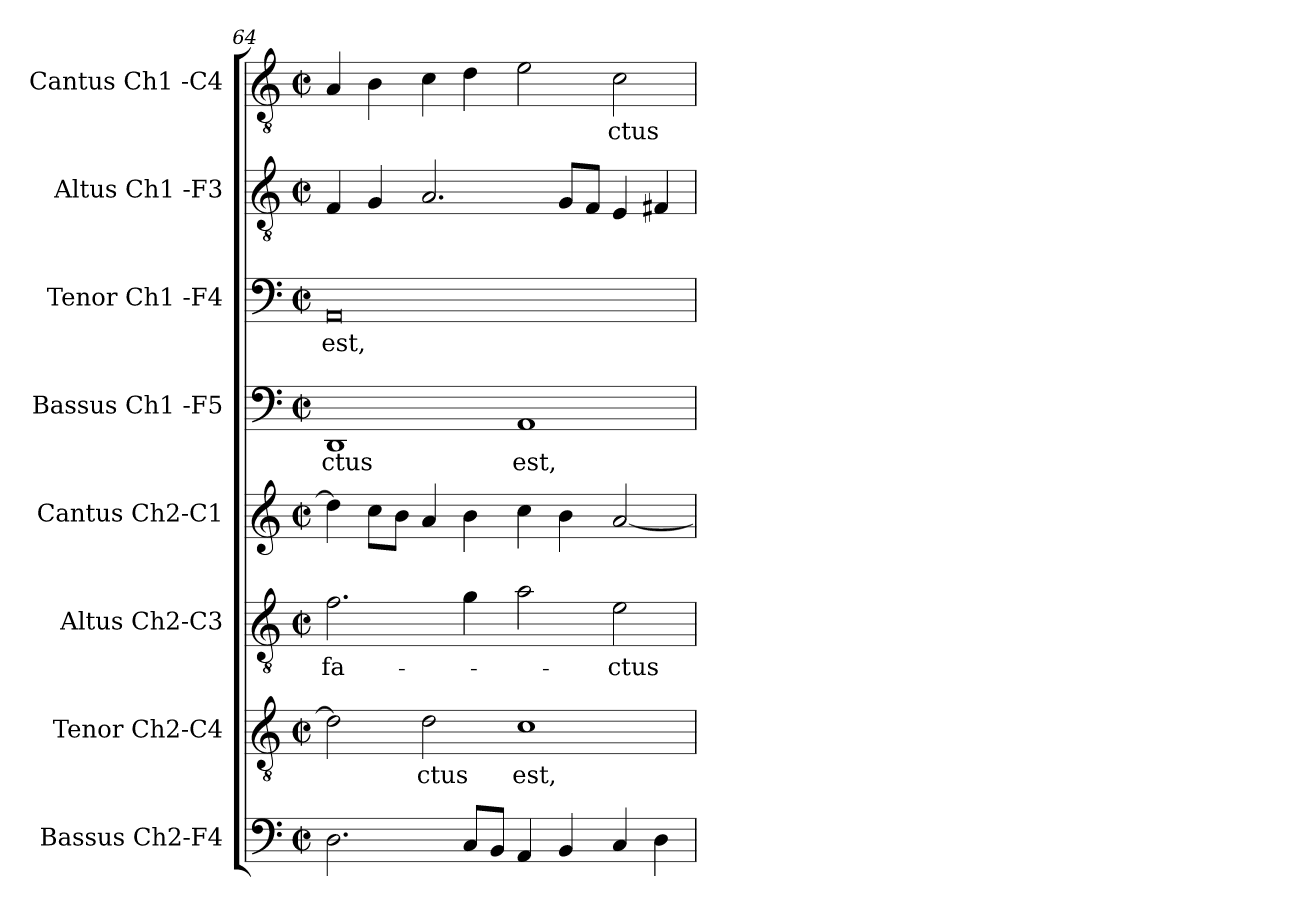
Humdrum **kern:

**kern	**kern	**text	**kern	**text	**kern	**kern	**text	**kern	**text	**kern	**kern	**text
*part8	*part7	*part7	*part6	*part6	*part5	*part4	*part4	*part3	*part3	*part2	*part1	*part1
*staff8	*staff7	*staff7	*staff6	*staff6	*staff5	*staff4	*staff4	*staff3	*staff3	*staff2	*staff1	*staff1
*I"Bassus Ch2-F4	*I"Tenor Ch2-C4	*	*I"Altus Ch2-C3	*	*I"Cantus Ch2-C1	*I"Bassus Ch1 -F5	*	*I"Tenor Ch1 -F4	*	*I"Altus Ch1 -F3	*I"Cantus Ch1 -C4	*
*I'B2	*I'T2	*	*I'A2	*	*I'C2	*I'B1	*	*I'T1	*	*I'A1	*I'C1	*
!!LO:PB:g=z
*clefF4	*clefGv2	*	*clefGv2	*	*clefG2	*clefF4	*	*clefF4	*	*clefGv2	*clefGv2	*
*k[]	*k[]	*	*k[]	*	*k[]	*k[]	*	*k[]	*	*k[]	*k[]	*
*M2/2	*M2/2	*	*M2/2	*	*M2/2	*M2/2	*	*M2/2	*	*M2/2	*M2/2	*
*met(c|)	*met(c|)	*	*met(c|)	*	*met(c|)	*met(c|)	*	*met(c|)	*	*met(c|)	*met(c|)	*
=64	=64	=64	=64	=64	=64	=64	=64	=64	=64	=64	=64	=64
!	!	!	!	!LO:LY:b	!	!	!LO:LY:b	!	!LO:LY:b	!	!	!
2.D\	2d\]	.	2.f\	fa-	4dd\]	1DD	-ctus	0AA	est,	4F/	4A/	.
.	.	.	.	.	8cc\L	.	.	.	.	4G/	4B\	.
.	.	.	.	.	8b\J	.	.	.	.	.	.	.
!	!	!LO:LY:b	!	!	!	!	!	!	!	!	!	!
.	2d\	-ctus	.	.	4a/	.	.	.	.	2.A/	4c\	.
8C/L	.	.	4g\	.	4b\	.	.	.	.	.	4d\	.
8BB/J	.	.	.	.	.	.	.	.	.	.	.	.
!	!	!LO:LY:b	!	!	!	!	!LO:LY:b	!	!	!	!	!
4AA/	1c	est,	2a\	.	4cc\	1AA	est,	.	.	.	2e\	.
4BB/	.	.	.	.	4b\	.	.	.	.	8G/L	.	.
.	.	.	.	.	.	.	.	.	.	8F/J	.	.
!	!	!	!	!LO:LY:b	!	!	!	!	!	!	!	!LO:LY:b
4C/	.	.	2e\	-ctus	[<2a/	.	.	.	.	4E/	2c\	-ctus
4D\	.	.	.	.	.	.	.	.	.	4F#X/	.	.
=	=	=	=	=	=	=	=	=	=	=	=	=
*-	*-	*-	*-	*-	*-	*-	*-	*-	*-	*-	*-	*-
